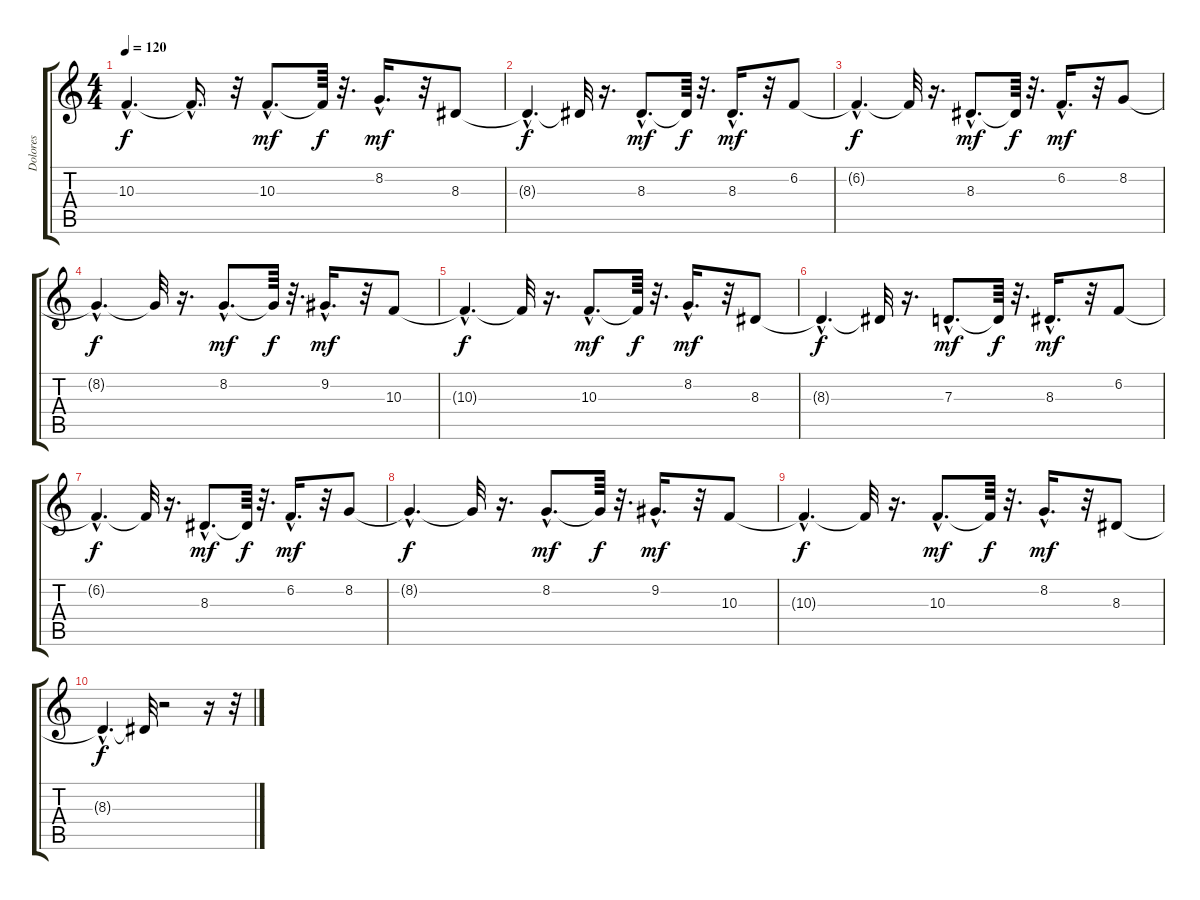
\track ("Dolores" "Dolores") {instrument panflute}
\staff {score tabs}
\tuning (E4 B3 G3 D3 A2 E2) {hide}
\ts (4 4)
\tempo 120
\clef g2
\ks c
10.3{hac t}.4{d dy f} 10.3{hac t}.16{d} r.32 10.3{hac}.8{d dy mf} 10.3{t}.64{dy f} r.32{d} 8.2{hac}.16{d dy mf} r.32 8.3.8 |
8.3{hac t}.4{d dy f} 8.3{t}.32 r.16{d} 8.3{hac}.8{d dy mf} 8.3{t}.64{dy f} r.32{d} 8.3{hac}.16{d dy mf} r.32 6.2.8 |
6.2{hac t}.4{d dy f} 6.2{t}.32 r.16{d} 8.3{hac}.8{d dy mf} 8.3{t}.64{dy f} r.32{d} 6.2{hac}.16{d dy mf} r.32 8.2.8 |
8.2{hac t}.4{d dy f} 8.2{t}.32 r.16{d} 8.2{hac}.8{d dy mf} 8.2{t}.64{dy f} r.32{d} 9.2{hac}.16{d dy mf} r.32 10.3.8 |
10.3{hac t}.4{d dy f} 10.3{t}.32 r.16{d} 10.3{hac}.8{d dy mf} 10.3{t}.64{dy f} r.32{d} 8.2{hac}.16{d dy mf} r.32 8.3.8 |
8.3{hac t}.4{d dy f} 8.3{t}.32 r.16{d} 7.3{hac}.8{d dy mf} 7.3{t}.64{dy f} r.32{d} 8.3{hac}.16{d dy mf} r.32 6.2.8 |
6.2{hac t}.4{d dy f} 6.2{t}.32 r.16{d} 8.3{hac}.8{d dy mf} 8.3{t}.64{dy f} r.32{d} 6.2{hac}.16{d dy mf} r.32 8.2.8 |
8.2{hac t}.4{d dy f} 8.2{t}.32 r.16{d} 8.2{hac}.8{d dy mf} 8.2{t}.64{dy f} r.32{d} 9.2{hac}.16{d dy mf} r.32 10.3.8 |
10.3{hac t}.4{d dy f} 10.3{t}.32 r.16{d} 10.3{hac}.8{d dy mf} 10.3{t}.64{dy f} r.32{d} 8.2{hac}.16{d dy mf} r.32 8.3.8 |
8.3{hac t}.4{d dy f} 8.3{t}.32 r.2 r.16 r.32
